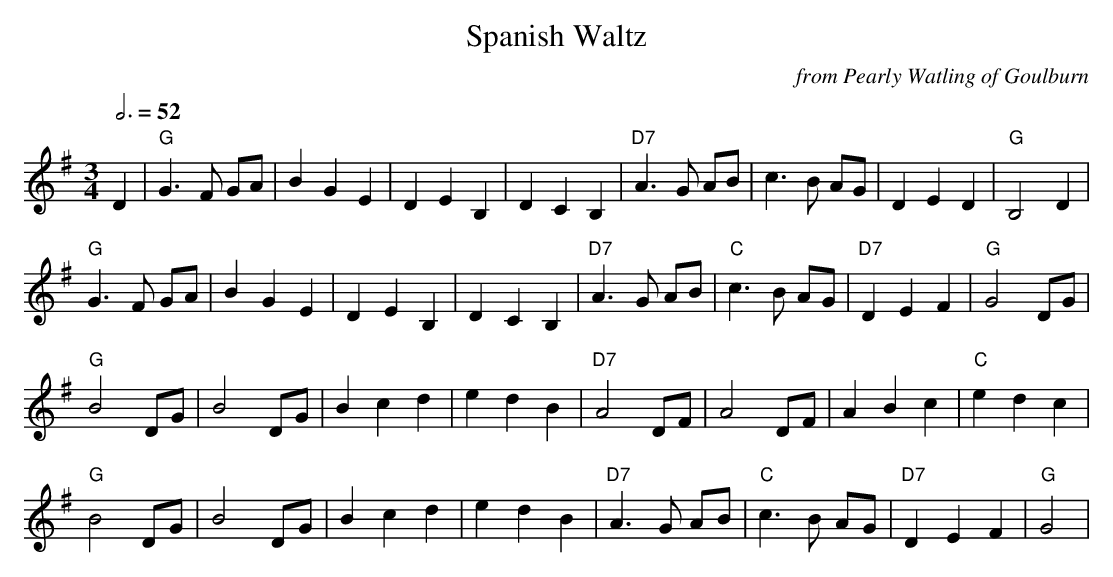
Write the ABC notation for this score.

X:1
T:Spanish Waltz
M:3/4
L:1/8
Q:3/4=52
C:from Pearly Watling of Goulburn
K:G
D2|"G"G3F GA|B2G2E2|D2E2B,2|D2C2B,2|"D7"A3G AB|c3B AG|D2E2D2|"G"B,4D2|
"G"G3F GA|B2G2E2|D2E2B,2|D2C2B,2|"D7"A3G AB|"C"c3B AG|"D7"D2E2F2|"G"G4 DG|
"G"B4 DG|B4 DG|B2c2d2|e2d2B2|"D7"A4 DF|A4 DF|A2B2c2|"C"e2d2c2|
"G"B4 DG|B4 DG|B2c2d2|e2d2B2|"D7"A3G AB|"C"c3B AG|"D7"D2E2F2|"G"G4|
